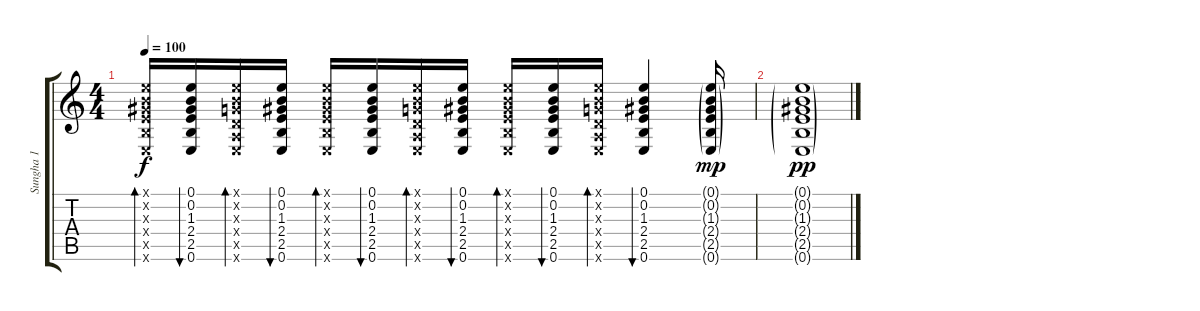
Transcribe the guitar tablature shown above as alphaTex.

\track ("Sungha 1" "Sungha 1") {instrument acousticguitarsteel}
\staff {score tabs}
\tuning (E4 B3 G3 D3 A2 E2) {hide}
\ts (4 4)
\tempo 100
\clef g2
\ks c
(0.1{x} 0.2{x} 1.3{x} 2.4{x} 2.5{x} 0.6{x}).16{bd 30 dy f} (0.1 0.2 1.3 2.4 2.5 0.6).16{bu 30} (0.1{x} 0.2{x} 0.3{x} 0.4{x} 0.5{x} 0.6{x}).16{bd 30} (0.1 0.2 1.3 2.4 2.5 0.6).16{bu 30} (0.1{x} 0.2{x} 1.3{x} 2.4{x} 2.5{x} 0.6{x}).16{bd 30} (0.1 0.2 1.3 2.4 2.5 0.6).16{bu 30} (0.1{x} 0.2{x} 0.3{x} 0.4{x} 0.5{x} 0.6{x}).16{bd 30} (0.1 0.2 1.3 2.4 2.5 0.6).16{bu 30} (0.1{x} 0.2{x} 1.3{x} 2.4{x} 2.5{x} 0.6{x}).16{bd 30} (0.1 0.2 1.3 2.4 2.5 0.6).16{bu 30} (0.1{x} 0.2{x} 0.3{x} 0.4{x} 0.5{x} 0.6{x}).16{bd 30} (0.1 0.2 1.3 2.4 2.5 0.6).4{bu 30} (0.1{g} 0.2{g} 1.3{g} 2.4{g} 2.5{g} 0.6{g}).16{dy mp} |
(0.1{g} 0.2{g} 1.3{g} 2.4{g} 2.5{g} 0.6{g}).1{dy pp}
